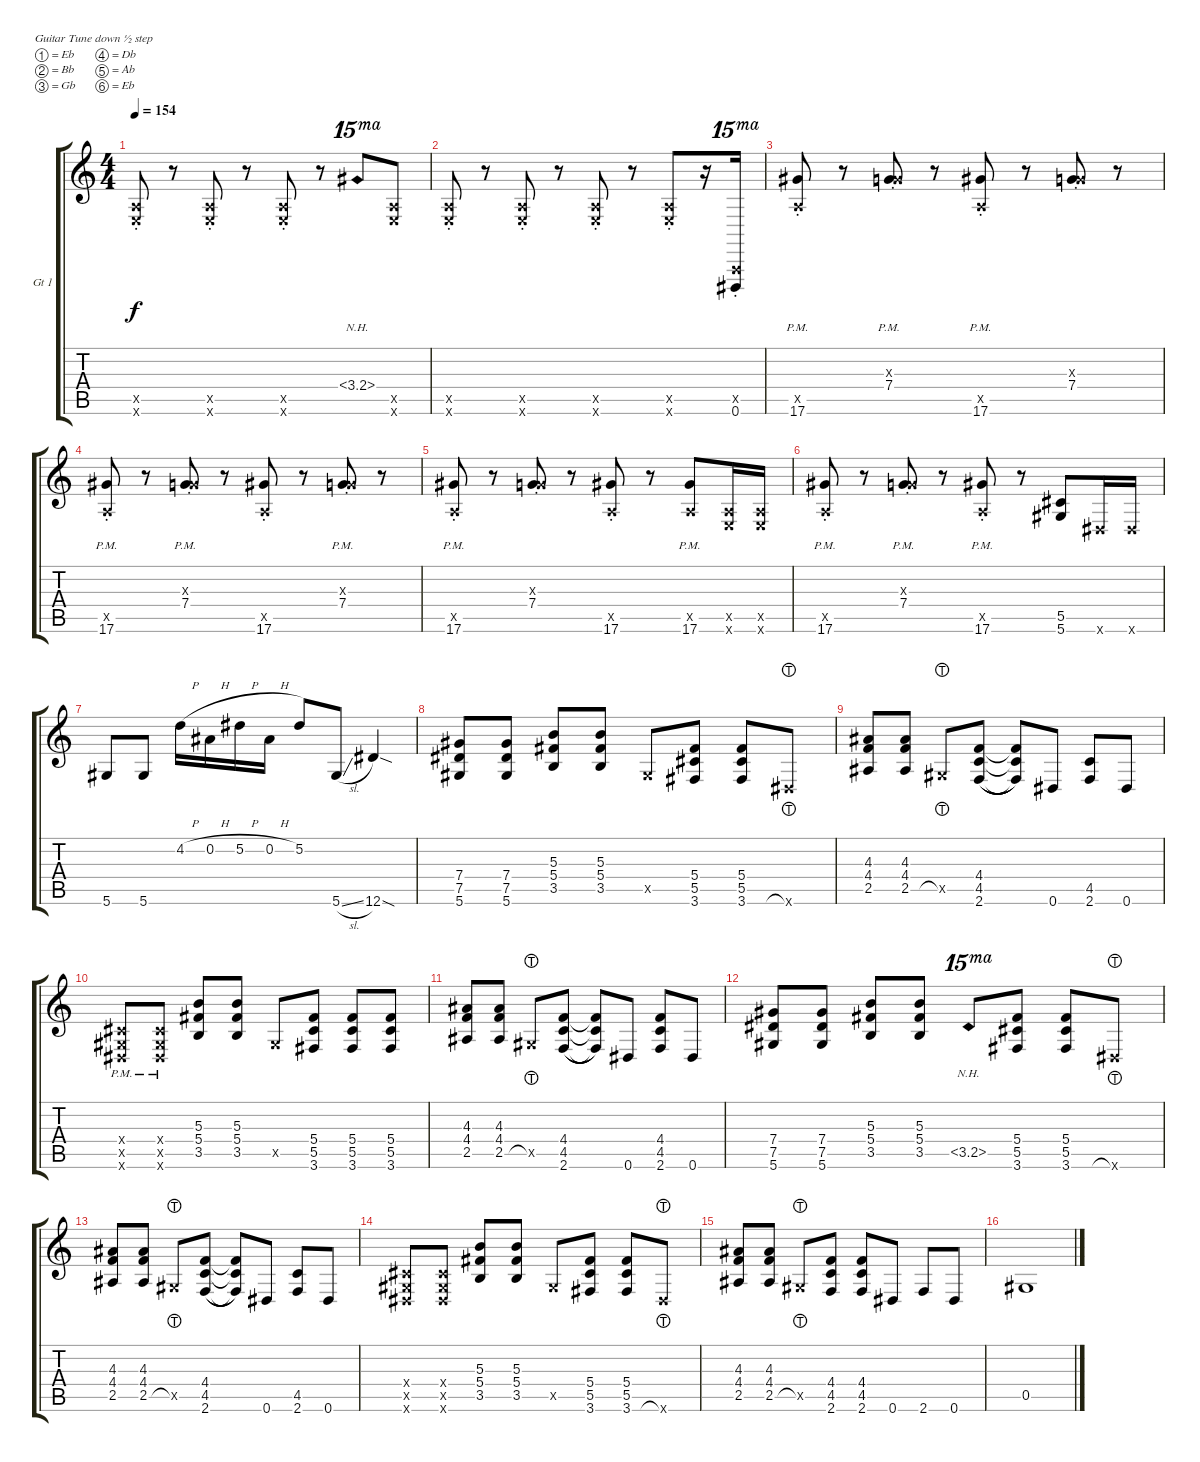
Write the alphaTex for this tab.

\defaultSystemsLayout 4
\bracketExtendMode groupsimilarinstruments
\firstSystemTrackNameOrientation horizontal
\otherSystemsTrackNameOrientation horizontal
\track ("El Guitar" "Gt 1") {instrument distortionguitar}
\staff {score tabs}
\tuning (Eb4 Bb3 Gb3 Db3 Ab2 Eb2)
\ts (4 4)
\tempo 154
\clef g2
\ks c
(1.6{st x} 1.5{x}).8{dy f} r.8 (1.6{st x} 1.5{x}).8 r.8 (1.6{st x} 1.5{x}).8 r.8 3.4{nh}.8{ot 15ma} (1.6{x} 1.5{x}).8 |
(1.6{st x} 1.5{st x}).8 r.8 (1.6{st x} 1.5{st x}).8 r.8 (1.6{st x} 1.5{st x}).8 r.8 (1.6{st x} 1.5{st x}).8 r.16 (1.5{st x} 0.6{st}).16{ot 15ma} |
(17.6{pm st} 1.5{pm st x}).8 r.8 (7.4{pm st} 1.3{pm st x}).8 r.8 (17.6{pm st} 1.5{pm st x}).8 r.8 (7.4{st} 1.3{st x}).8 r.8 |
(17.6{pm st} 1.5{pm st x}).8 r.8 (7.4{pm st} 1.3{pm st x}).8 r.8 (17.6{st} 1.5{st x}).8 r.8 (7.4{pm st} 1.3{pm st x}).8 r.8 |
(17.6{pm st} 1.5{pm st x}).8 r.8 (7.4{st} 1.3{st x}).8 r.8 (17.6{st} 1.5{st x}).8 r.8 (17.6{pm} 1.5{pm x}).8 (1.6{x} 1.5{x}).16 (1.6{x} 1.5{x}).16 |
(17.6{pm st} 1.5{pm st x}).8 r.8 (7.4{pm st} 1.3{pm st x}).8 r.8 (17.6{pm st} 1.5{pm st x}).8 r.8 (5.6 5.5).8 0.6{x}.16 0.6{x}.16 |
5.6.8 5.6.8 4.2{h}.16 0.2{h}.16 5.2{h}.16 0.2{h}.16 5.2.8 5.6{sl}.8 12.6{sod}.4 |
(5.6 7.5 7.4).8 (5.6 7.4 7.5).8 (3.5 5.4 5.3).8 (3.5 5.4 5.3).8 0.5{x}.8 (3.6 5.5 5.4).8 (3.6 5.5 5.4).8 0.6{lht x}.8 |
(2.5 4.4 4.3).8 (2.5 4.4 4.3).8 0.5{lht x}.8 (2.6 4.5 4.4).8{legatoorigin} (2.6{t} 4.5{t} 4.4{t}).8 0.6.8 (2.6 4.5).8 0.6.8 |
(0.6{pm x} 0.5{pm x} 0.4{pm x}).8 (0.6{pm x} 0.5{pm x} 0.4{pm x}).8 (3.5 5.4 5.3).8 (3.5 5.4 5.3).8 0.5{x}.8 (3.6 5.5 5.4).8 (3.6 5.5 5.4).8 (3.6 5.5 5.4).8 |
(2.5 4.4 4.3).8 (2.5 4.4 4.3).8 0.5{lht x}.8 (2.6 4.4 4.5).8{legatoorigin} (2.6{t} 4.5{t} 4.4{t}).8 0.6.8 (2.6 4.5 4.4).8 0.6.8 |
(5.6 7.5 7.4).8 (5.6 7.5 7.4).8 (3.5 5.4 5.3).8 (3.5 5.4 5.3).8 3.5{nh}.8{ot 15ma} (3.6 5.5 5.4).8 (3.6 5.5 5.4).8 0.6{lht x}.8 |
(2.5 4.4 4.3).8 (2.5 4.4 4.3).8 0.5{lht x}.8 (2.6 4.5 4.4).8{legatoorigin} (2.6{t} 4.5{t} 4.4{t}).8 0.6.8 (2.6 4.5).8 0.6.8 |
(0.6{x} 0.5{x} 0.4{x}).8 (0.6{x} 0.5{x} 0.4{x}).8 (3.5 5.4 5.3).8 (3.5 5.4 5.3).8 0.5{x}.8 (3.6 5.5 5.4).8 (3.6 5.5 5.4).8 0.6{lht x}.8 |
(2.5 4.4 4.3).8 (2.5 4.4 4.3).8 0.5{lht x}.8 (2.6 4.5 4.4).8 (2.6 4.5 4.4).8 0.6.8 2.6.8 0.6.8 |
0.5.1
